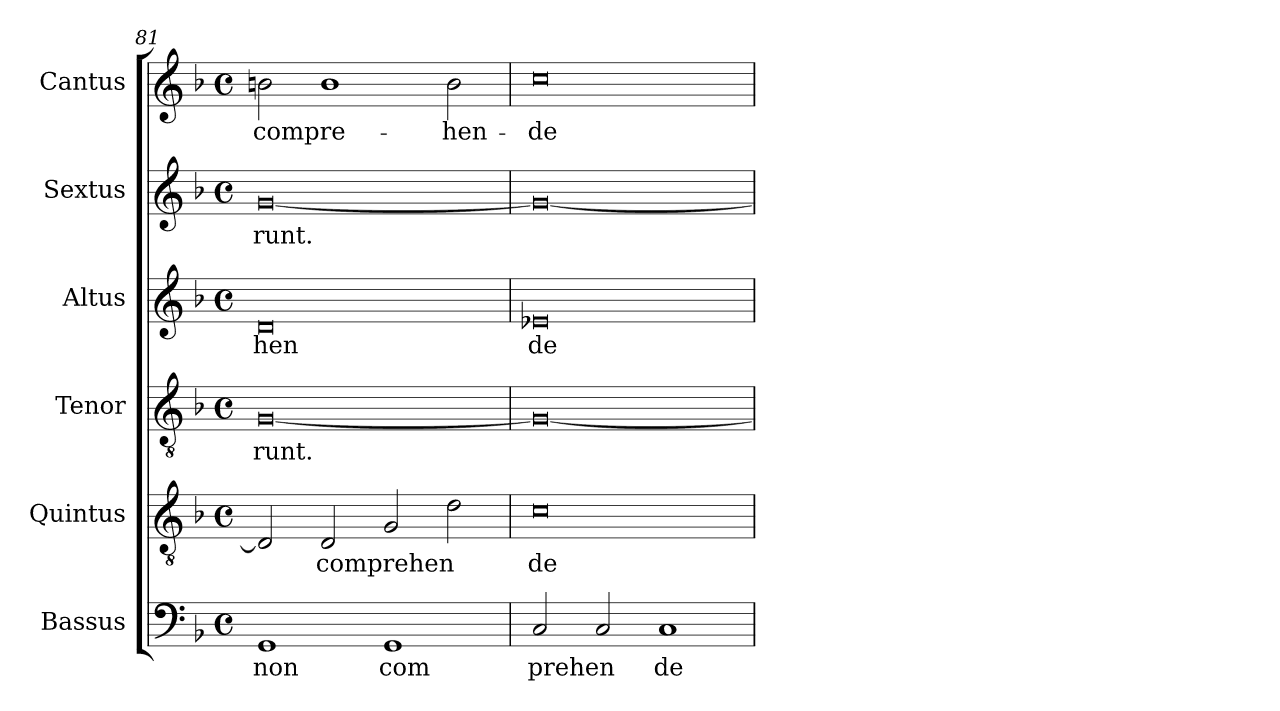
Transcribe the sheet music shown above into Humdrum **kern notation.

**kern	**text	**kern	**text	**kern	**text	**kern	**text	**kern	**text	**kern	**text
*part6	*part6	*part5	*part5	*part4	*part4	*part3	*part3	*part2	*part2	*part1	*part1
*staff6	*staff6	*staff5	*staff5	*staff4	*staff4	*staff3	*staff3	*staff2	*staff2	*staff1	*staff1
*I"Bassus	*	*I"Quintus	*	*I"Tenor	*	*I"Altus	*	*I"Sextus	*	*I"Cantus	*
*I'Bassus	*	*I'Quintus	*	*I'Tenor	*	*I'Altus	*	*I'Sextus	*	*I'Cantus	*
*clefF4	*	*clefGv2	*	*clefGv2	*	*clefG2	*	*clefG2	*	*clefG2	*
*k[b-]	*	*k[b-]	*	*k[b-]	*	*k[b-]	*	*k[b-]	*	*k[b-]	*
*F:	*	*F:	*	*F:	*	*F:	*	*F:	*	*F:	*
*M4/4	*	*M4/4	*	*M4/4	*	*M4/4	*	*M4/4	*	*M4/4	*
*met(c)	*	*met(c)	*	*met(c)	*	*met(c)	*	*met(c)	*	*met(c)	*
=81	=81	=81	=81	=81	=81	=81	=81	=81	=81	=81	=81
!	!LO:LY:b:cj	!	!	!	!LO:LY:b	!	!LO:LY:b:cj	!	!LO:LY:b	!	!LO:LY:b:cj
1GG	non	2D/]	.	[<0G	-runt.	0d	hen	[<0g	runt.	2bn\	compre-
!	!	!	!LO:LY:b	!	!	!	!	!	!	!	!
.	.	2D/	comprehen	.	.	.	.	.	.	1b	.
!	!LO:LY:b:cj	!	!	!	!	!	!	!	!	!	!
1GG	com	2G/	.	.	.	.	.	.	.	.	.
!	!	!	!	!	!	!	!	!	!	!	!LO:LY:b:cj
.	.	2d\	.	.	.	.	.	.	.	2b\	-hen-
=82	=82	=82	=82	=82	=82	=82	=82	=82	=82	=82	=82
!	!LO:LY:b	!	!LO:LY:b:cj	!	!	!	!LO:LY:b:cj	!	!	!	!LO:LY:b:cj
2C/	prehen	0c	de	0G_<	.	0e-X	de	0g_<	.	0cc	-de-
2C/	.	.	.	.	.	.	.	.	.	.	.
!	!LO:LY:b:cj	!	!	!	!	!	!	!	!	!	!
1C	de	.	.	.	.	.	.	.	.	.	.
=	=	=	=	=	=	=	=	=	=	=	=
*-	*-	*-	*-	*-	*-	*-	*-	*-	*-	*-	*-
